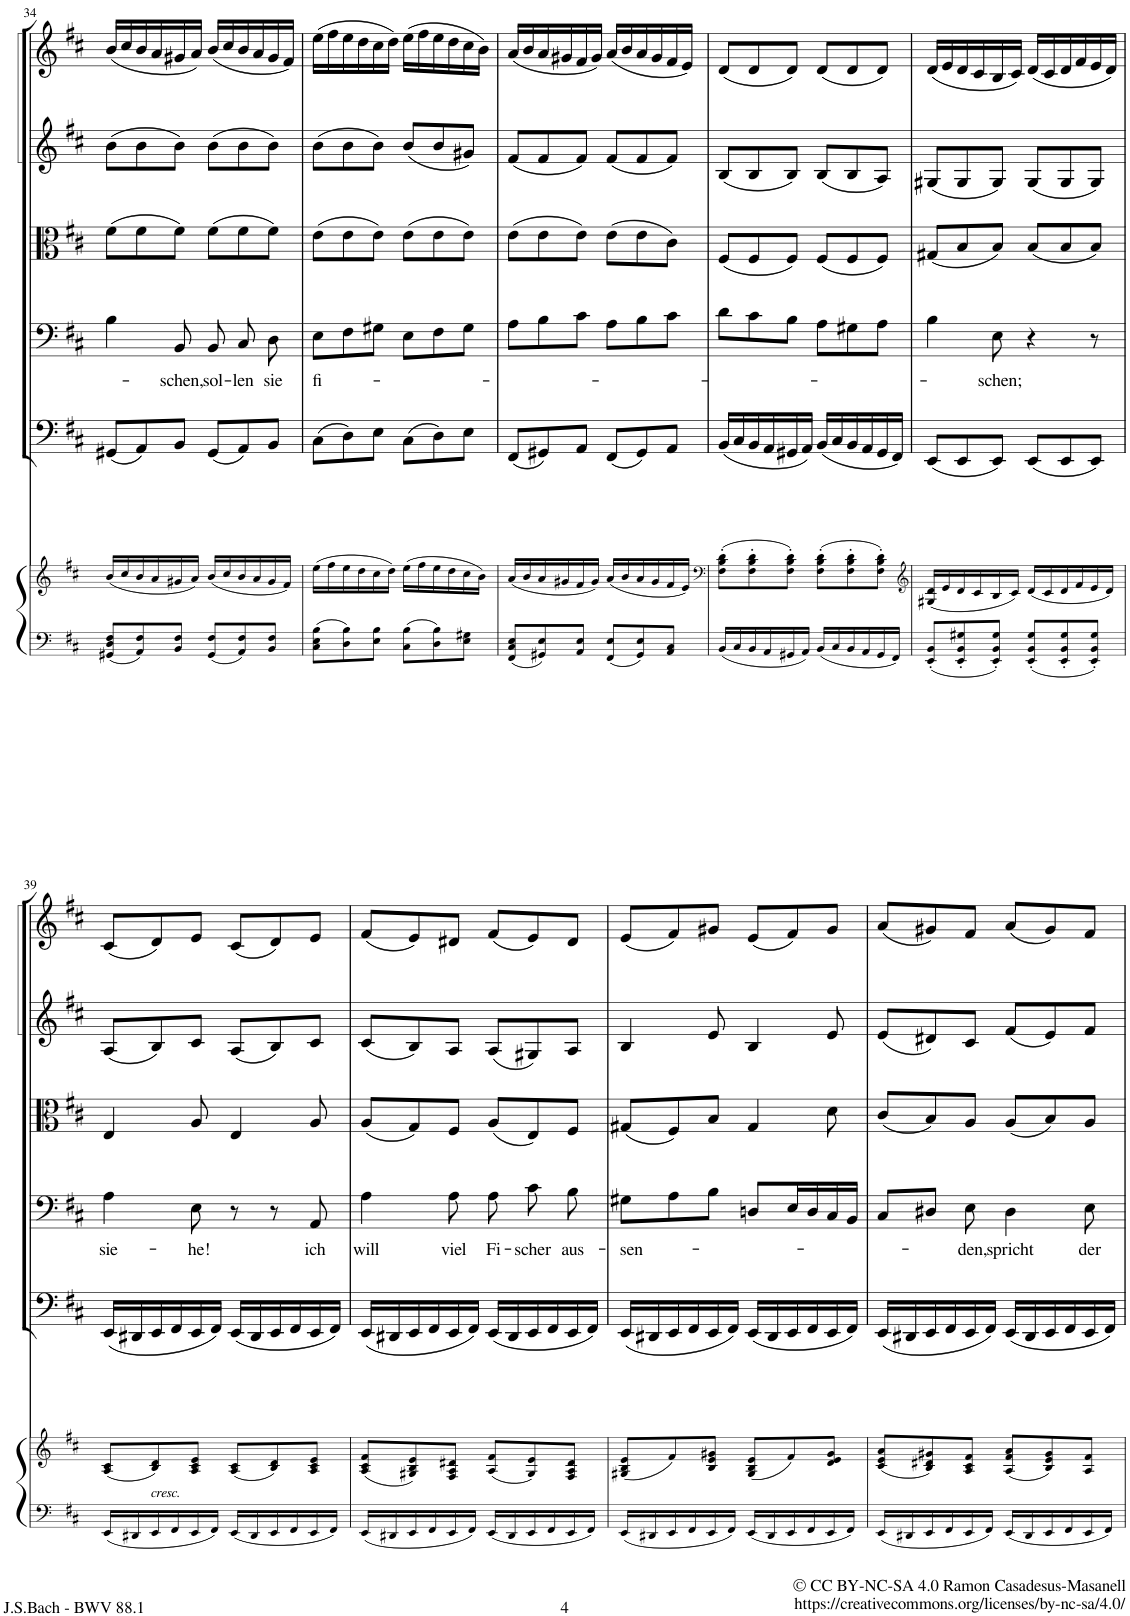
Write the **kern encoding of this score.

**kern	**kern	**kern	**kern	**text	**kern	**kern	**kern
*part6	*part6	*part5	*part4	*part4	*part3	*part2	*part1
*staff7	*staff6	*staff5	*staff4	*staff4	*staff3	*staff2	*staff1
*I"Piano reduction	*	*I"Continuo	*I"Basso	*	*I"Thaile Viola	*I"Oboe d'amore II Violino II	*I"Oboe d'amore I Violino I
*I'Pno	*	*	*	*	*	*	*
!!LO:PB:g=z
*clefF4	*clefG2	*clefF4	*clefF4	*	*clefC3	*clefG2	*clefG2
*k[f#c#]	*k[f#c#]	*k[f#c#]	*k[f#c#]	*	*k[f#c#]	*k[f#c#]	*k[f#c#]
*M6/8	*M6/8	*M6/8	*M6/8	*	*M6/8	*M6/8	*M6/8
=34	=34	=34	=34	=34	=34	=34	=34
8GG#X/ 8D/ 8F#/L	(16b/LL	(8GG#X/L	4B\	.	(8f#\L	(8b\L	(16b/LL
.	16cc#/	.	.	.	.	.	16cc#/
8AA/ 8F#/	16b/	8AA/)	.	.	8f#\	8b\	16b/
.	16a/	.	.	.	.	.	16a/
!	!	!	!	!LO:LY:b	!	!	!
8BB/ 8F#/J	16g#X/	8BB/J	8BB/	-schen,	8f#\J)	8b\J)	16g#X/
.	16a/JJ)	.	.	.	.	.	16a/JJ)
!	!	!	!	!LO:LY:b	!	!	!
8GG#/ 8F#/L	(16b/LL	(8GG#/L	8BB/	sol-	(8f#\L	(8b\L	(16b/LL
.	16cc#/	.	.	.	.	.	16cc#/
!	!	!	!	!LO:LY:b	!	!	!
8AA/ 8F#/	16b/	8AA/)	8C#/	-len	8f#\	8b\	16b/
.	16a/	.	.	.	.	.	16a/
!	!	!	!	!LO:LY:b	!	!	!
8BB/ 8F#/J	16g#/	8BB/J	8D\	sie	8f#\J)	8b\J)	16g#/
.	16f#/JJ)	.	.	.	.	.	16f#/JJ)
=35	=35	=35	=35	=35	=35	=35	=35
!	!	!	!	!LO:LY:b	!	!	!
8C#\ 8E\ 8B\L	(16ee\LL	(8C#\L	8E\L	fi-	(8e\L	(8b\L	(16ee\LL
.	16ff#\	.	.	.	.	.	16ff#\
8D\ 8B\	16ee\	8D\)	8F#\	.	8e\	8b\	16ee\
.	16dd\	.	.	.	.	.	16dd\
8E\ 8B\J	16cc#\	8E\J	8G#X\J	.	8e\J)	8b\J)	16cc#\
.	16dd\JJ)	.	.	.	.	.	16dd\JJ)
8C#\ 8B\L	(16ee\LL	(8C#\L	8E\L	.	(8e\L	(8b/L	(16ee\LL
.	16ff#\	.	.	.	.	.	16ff#\
8D\ 8B\	16ee\	8D\)	8F#\	.	8e\	8b/	16ee\
.	16dd\	.	.	.	.	.	16dd\
8E\ 8G#X\J	16cc#\	8E\J	8G#\J	.	8e\J)	8g#X/J)	16cc#\
.	16b\JJ)	.	.	.	.	.	16b\JJ)
=36	=36	=36	=36	=36	=36	=36	=36
8FF#/ 8C#/ 8E/L	(16a/LL	(8FF#/L	8A\L	.	(8e\L	(8f#/L	(16a/LL
.	16b/	.	.	.	.	.	16b/
8GG#X/ 8E/	16a/	8GG#X/)	8B\	.	8e\	8f#/	16a/
.	16g#X/	.	.	.	.	.	16g#X/
8AA/ 8E/J	16f#/	8AA/J	8c#\J	.	8e\J)	8f#/J)	16f#/
.	16g#/JJ)	.	.	.	.	.	16g#/JJ)
8FF#/ 8E/L	(16a/LL	(8FF#/L	8A\L	.	(8e\L	(8f#/L	(16a/LL
.	16b/	.	.	.	.	.	16b/
8GG#/ 8E/	16a/	8GG#/)	8B\	.	8e\	8f#/	16a/
.	16g#/	.	.	.	.	.	16g#/
8AA/ 8C#/J	16f#/	8AA/J	8c#\J	.	8c#\J)	8f#/J)	16f#/
.	16e/JJ)	.	.	.	.	.	16e/JJ)
=37	=37	=37	=37	=37	=37	=37	=37
*	*clefF4	*	*	*	*	*	*
16BB/LL	(8F#\' 8B\' 8d\'L	(16BB/LL	8d\L	.	(8F#/L	(8B/L	(8d/L
16C#/	.	16C#/	.	.	.	.	.
16BB/	8F#\' 8B\' 8d\'	16BB/	8c#\	.	8F#/	8B/	8d/
16AA/	.	16AA/	.	.	.	.	.
16GG#X/	8F#\' 8B\' 8d\'J)	16GG#X/	8B\J	.	8F#/J)	8B/J)	8d/J)
16AA/JJ	.	16AA/JJ)	.	.	.	.	.
16BB/LL	(8F#\' 8B\' 8d\'L	(16BB/LL	8A\L	.	(8F#/L	(8B/L	(8d/L
16C#/	.	16C#/	.	.	.	.	.
16BB/	8F#\' 8B\' 8d\'	16BB/	8G#X\	.	8F#/	8B/	8d/
16AA/	.	16AA/	.	.	.	.	.
16GG#/	8F#\' 8B\' 8d\'J)	16GG#/	8A\J	.	8F#/J)	8A/J)	8d/J)
16FF#/JJ	.	16FF#/JJ)	.	.	.	.	.
=38	=38	=38	=38	=38	=38	=38	=38
*	*clefG2	*	*	*	*	*	*
8EE/' 8BB/'L	(16G#X/ 16d/LL	(8EE/L	4B\	.	(8G#X/L	(8G#X/L	(16d/LL
.	16e/	.	.	.	.	.	16e/
8EE/' 8BB/' 8G#X/'	16d/	8EE/	.	.	8B/	8G#/	16d/
.	16c#/	.	.	.	.	.	16c#/
!	!	!	!	!LO:LY:b	!	!	!
8EE/' 8BB/' 8G#/'J	16B/	8EE/J)	8E\	schen;	8B/J)	8G#/J)	16B/
.	16c#/JJ)	.	.	.	.	.	16c#/JJ)
8EE/' 8BB/' 8G#/'L	(16d/LL	(8EE/L	4r	.	(8B/L	(8G#/L	(16d/LL
.	16c#/	.	.	.	.	.	16c#/
8EE/' 8BB/' 8G#/'	16d/	8EE/	.	.	8B/	8G#/	16d/
.	16f#/	.	.	.	.	.	16f#/
8EE/' 8BB/' 8G#/'J	16e/	8EE/J)	8r	.	8B/J)	8G#/J)	16e/
.	16d/JJ)	.	.	.	.	.	16d/JJ)
!!LO:LB:g=z
=39	=39	=39	=39	=39	=39	=39	=39
!	!	!	!	!LO:LY:b	!	!	!
16EE/LL	(8A/ 8c#/L	(16EE/LL	4A\	sie-	4E/	(8A/L	(8c#/L
16DD#X/	.	16DD#X/	.	.	.	.	.
!	!LO:TX:b:i:t=cresc.	!	!	!	!	!	!
16EE/	8B/ 8d/)	16EE/	.	.	.	8B/)	8d/)
16FF#/	.	16FF#/	.	.	.	.	.
!	!	!	!	!LO:LY:b	!	!	!
16EE/	8A/ 8c#/ 8e/J	16EE/	8E\	-he!	8A/	8c#/J	8e/J
16FF#/JJ	.	16FF#/JJ)	.	.	.	.	.
16EE/LL	(8A/ 8c#/L	(16EE/LL	8r	.	4E/	(8A/L	(8c#/L
16DD#/	.	16DD#/	.	.	.	.	.
16EE/	8B/ 8d/)	16EE/	8r	.	.	8B/)	8d/)
16FF#/	.	16FF#/	.	.	.	.	.
!	!	!	!	!LO:LY:b	!	!	!
16EE/	8A/ 8c#/ 8e/J	16EE/	8AA/	ich	8A/	8c#/J	8e/J
16FF#/JJ	.	16FF#/JJ)	.	.	.	.	.
=40	=40	=40	=40	=40	=40	=40	=40
!	!	!	!	!LO:LY:b	!	!	!
16EE/LL	(8A/ 8c#/ 8f#/L	(16EE/LL	4A\	will	(8A/L	(8c#/L	(8f#/L
16DD#X/	.	16DD#X/	.	.	.	.	.
16EE/	8G#X/ 8B/ 8e/)	16EE/	.	.	8G/)	8B/)	8e/)
16FF#/	.	16FF#/	.	.	.	.	.
!	!	!	!	!LO:LY:b	!	!	!
16EE/	8F#/ 8A/ 8d#X/J	16EE/	8A\	viel	8F#/J	8A/J	8d#X/J
16FF#/JJ	.	16FF#/JJ)	.	.	.	.	.
!	!	!	!	!LO:LY:b	!	!	!
16EE/LL	(8A/ 8f#/L	(16EE/LL	8A\	Fi-	(8A/L	(8A/L	(8f#/L
16DD#/	.	16DD#/	.	.	.	.	.
!	!	!	!	!LO:LY:b	!	!	!
16EE/	8G#/ 8e/)	16EE/	8c#\	-scher	8E/)	8G#X/)	8e/)
16FF#/	.	16FF#/	.	.	.	.	.
!	!	!	!	!LO:LY:b	!	!	!
16EE/	8F#/ 8A/ 8d#/J	16EE/	8B\	aus-	8F#/J	8A/J	8d#/J
16FF#/JJ	.	16FF#/JJ)	.	.	.	.	.
=41	=41	=41	=41	=41	=41	=41	=41
!	!	!	!	!LO:LY:b	!	!	!
16EE/LL	(8G#X/ 8B/ 8e/L	(16EE/LL	8G#X\L	sen-	(8G#X/L	4B/	(8e/L
16DD#X/	.	16DD#X/	.	.	.	.	.
16EE/	8f#/)	16EE/	8A\	.	8F#/)	.	8f#/)
16FF#/	.	16FF#/	.	.	.	.	.
16EE/	8B/ 8e/ 8g#X/J	16EE/	8B\J	.	8B/J	8e/	8g#X/J
16FF#/JJ	.	16FF#/JJ)	.	.	.	.	.
16EE/LL	(8G#/ 8B/ 8e/L	(16EE/LL	8Dn/L	.	4G#/	4B/	(8e/L
16DD#/	.	16DD#/	.	.	.	.	.
16EE/	8f#/)	16EE/	16E/L	.	.	.	8f#/)
16FF#/	.	16FF#/	16D/	.	.	.	.
16EE/	8d/ 8e/ 8g#/J	16EE/	16C#/	.	8d\	8e/	8g#/J
16FF#/JJ	.	16FF#/JJ)	16BB/JJ	.	.	.	.
=42	=42	=42	=42	=42	=42	=42	=42
16EE/LL	(8c#/ 8e/ 8a/L	(16EE/LL	8C#/L	.	(8c#/L	(8e/L	(8a/L
16DD#X/	.	16DD#X/	.	.	.	.	.
16EE/	8B/ 8d#X/ 8g#X/)	16EE/	8D#X/J	.	8B/)	8d#X/)	8g#X/)
16FF#/	.	16FF#/	.	.	.	.	.
!	!	!	!	!LO:LY:b	!	!	!
16EE/	8A/ 8c#/ 8f#/J	16EE/	8E\	den,	8A/J	8c#/J	8f#/J
16FF#/JJ	.	16FF#/JJ)	.	.	.	.	.
!	!	!	!	!LO:LY:b	!	!	!
16EE/LL	(8A/ 8f#/ 8a/L	(16EE/LL	4D#\	spricht	(8A/L	(8f#/L	(8a/L
16DD#/	.	16DD#/	.	.	.	.	.
16EE/	8B/ 8e/ 8g#/)	16EE/	.	.	8B/)	8e/)	8g#/)
16FF#/	.	16FF#/	.	.	.	.	.
!	!	!	!	!LO:LY:b	!	!	!
16EE/	8A/ 8f#/J	16EE/	8E\	der	8A/J	8f#/J	8f#/J
16FF#/JJ	.	16FF#/JJ)	.	.	.	.	.
=	=	=	=	=	=	=	=
*-	*-	*-	*-	*-	*-	*-	*-
